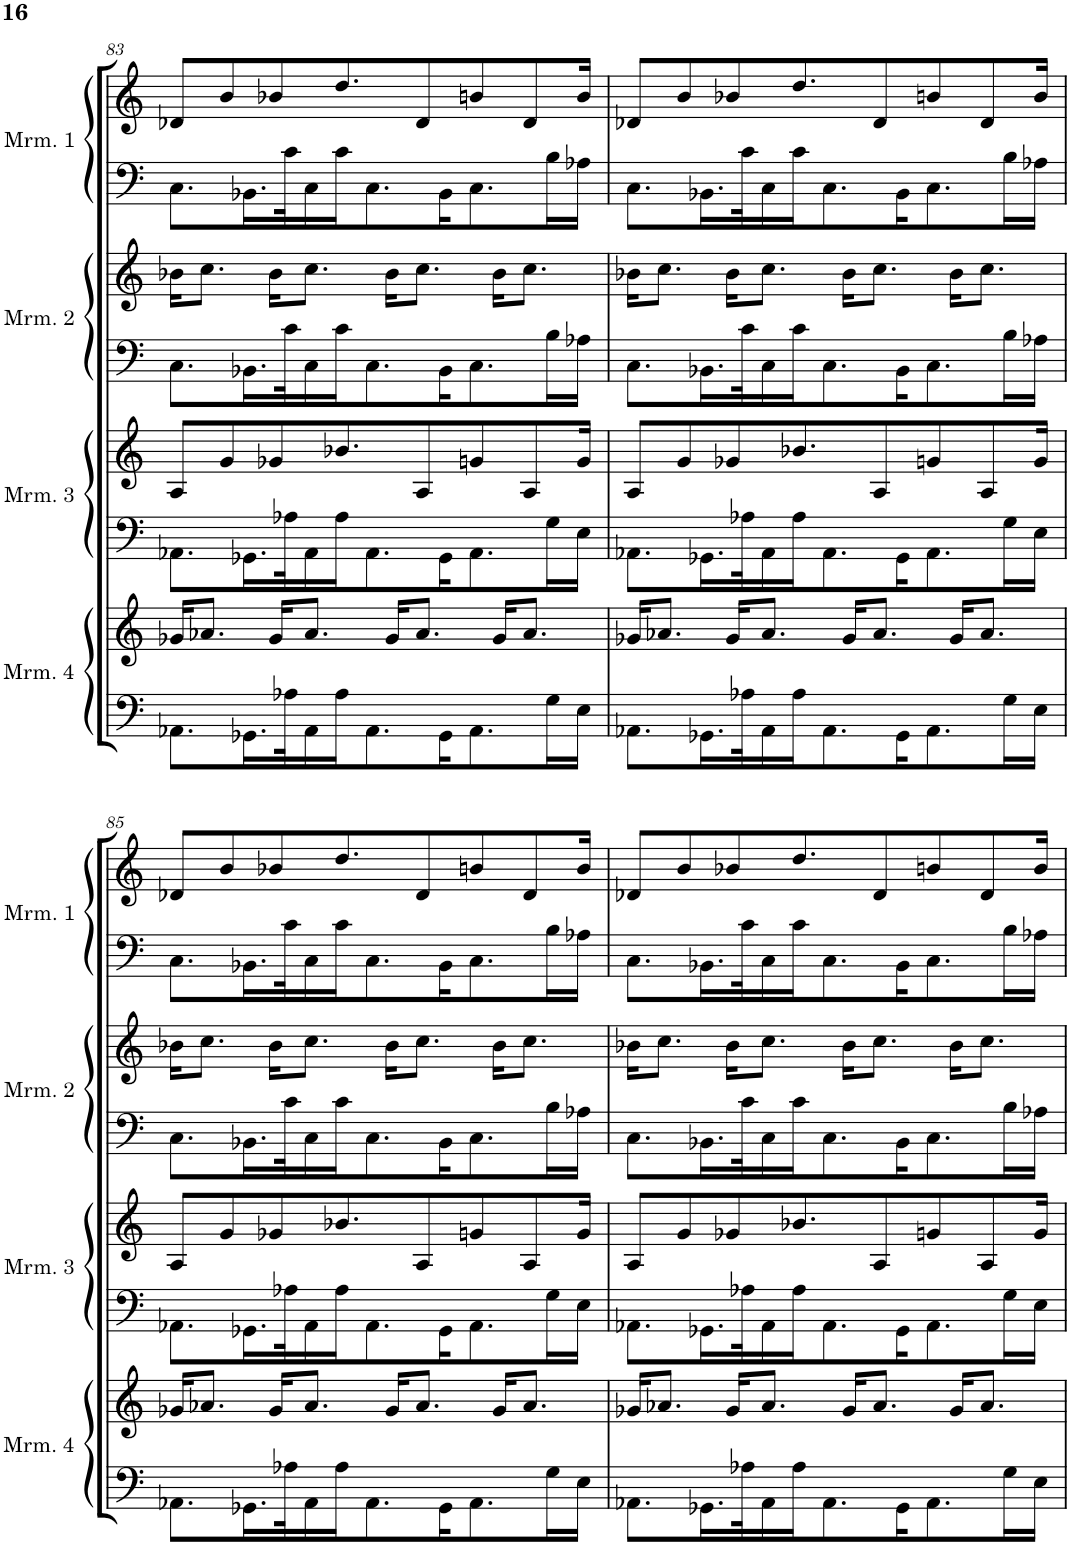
**kern	**kern	**kern	**kern	**kern	**kern	**kern	**kern
*part8	*part7	*part6	*part5	*part4	*part3	*part2	*part1
*staff8	*staff7	*staff6	*staff5	*staff4	*staff3	*staff2	*staff1
*I"Marimba 4	*I"Marimba 4	*I"Marimba 3	*I"Marimba 3	*I"Marimba 2	*I"Marimba 2	*I"Marimba 1	*I"Marimba 1
*I'Mrm. 4	*I'Mrm. 4	*I'Mrm. 3	*I'Mrm. 3	*I'Mrm. 2	*I'Mrm. 2	*I'Mrm. 1	*I'Mrm. 1
!!LO:PB:g=z
*clefF4	*clefG2	*clefF4	*clefG2	*clefF4	*clefG2	*clefF4	*clefG2
*k[]	*k[]	*k[]	*k[]	*k[]	*k[]	*k[]	*k[]
*M4/4	*M4/4	*M4/4	*M4/4	*M4/4	*M4/4	*M4/4	*M4/4
=83	=83	=83	=83	=83	=83	=83	=83
8.AA-X\L	16g-X/KL	8.AA-X\L	8A/L	8.C\L	16b-X\KL	8.C\L	8d-X/L
.	8.a-X/J	.	.	.	8.cc\J	.	.
.	.	.	8g/	.	.	.	8b/
16.GG-X\L	.	16.GG-X\L	.	16.BB-X\L	.	16.BB-X\L	.
.	16g-/KL	.	8g-X/	.	16b-\KL	.	8b-X/
32A-X\K	.	32A-X\K	.	32c\K	.	32c\K	.
16AA-\	8.a-/J	16AA-\	.	16C\	8.cc\J	16C\	.
16A-\J	.	16A-\J	8.b-X/	16c\J	.	16c\J	8.dd/
8.AA-\	.	8.AA-\	.	8.C\	.	8.C\	.
.	16g-/KL	.	.	.	16b-\KL	.	.
.	8.a-/J	.	8A/	.	8.cc\J	.	8d-/
16GG-\K	.	16GG-\K	.	16BB-\K	.	16BB-\K	.
8.AA-\	.	8.AA-\	8gn/	8.C\	.	8.C\	8bn/
.	16g-/KL	.	.	.	16b-\KL	.	.
.	8.a-/J	.	8A/	.	8.cc\J	.	8d-/
16G\L	.	16G\L	.	16B\L	.	16B\L	.
16E\JJ	.	16E\JJ	16g/Jk	16A-X\JJ	.	16A-X\JJ	16b/Jk
=84	=84	=84	=84	=84	=84	=84	=84
8.AA-X\L	16g-X/KL	8.AA-X\L	8A/L	8.C\L	16b-X\KL	8.C\L	8d-X/L
.	8.a-X/J	.	.	.	8.cc\J	.	.
.	.	.	8g/	.	.	.	8b/
16.GG-X\L	.	16.GG-X\L	.	16.BB-X\L	.	16.BB-X\L	.
.	16g-/KL	.	8g-X/	.	16b-\KL	.	8b-X/
32A-X\K	.	32A-X\K	.	32c\K	.	32c\K	.
16AA-\	8.a-/J	16AA-\	.	16C\	8.cc\J	16C\	.
16A-\J	.	16A-\J	8.b-X/	16c\J	.	16c\J	8.dd/
8.AA-\	.	8.AA-\	.	8.C\	.	8.C\	.
.	16g-/KL	.	.	.	16b-\KL	.	.
.	8.a-/J	.	8A/	.	8.cc\J	.	8d-/
16GG-\K	.	16GG-\K	.	16BB-\K	.	16BB-\K	.
8.AA-\	.	8.AA-\	8gn/	8.C\	.	8.C\	8bn/
.	16g-/KL	.	.	.	16b-\KL	.	.
.	8.a-/J	.	8A/	.	8.cc\J	.	8d-/
16G\L	.	16G\L	.	16B\L	.	16B\L	.
16E\JJ	.	16E\JJ	16g/Jk	16A-X\JJ	.	16A-X\JJ	16b/Jk
!!LO:LB:g=z
=85	=85	=85	=85	=85	=85	=85	=85
8.AA-X\L	16g-X/KL	8.AA-X\L	8A/L	8.C\L	16b-X\KL	8.C\L	8d-X/L
.	8.a-X/J	.	.	.	8.cc\J	.	.
.	.	.	8g/	.	.	.	8b/
16.GG-X\L	.	16.GG-X\L	.	16.BB-X\L	.	16.BB-X\L	.
.	16g-/KL	.	8g-X/	.	16b-\KL	.	8b-X/
32A-X\K	.	32A-X\K	.	32c\K	.	32c\K	.
16AA-\	8.a-/J	16AA-\	.	16C\	8.cc\J	16C\	.
16A-\J	.	16A-\J	8.b-X/	16c\J	.	16c\J	8.dd/
8.AA-\	.	8.AA-\	.	8.C\	.	8.C\	.
.	16g-/KL	.	.	.	16b-\KL	.	.
.	8.a-/J	.	8A/	.	8.cc\J	.	8d-/
16GG-\K	.	16GG-\K	.	16BB-\K	.	16BB-\K	.
8.AA-\	.	8.AA-\	8gn/	8.C\	.	8.C\	8bn/
.	16g-/KL	.	.	.	16b-\KL	.	.
.	8.a-/J	.	8A/	.	8.cc\J	.	8d-/
16G\L	.	16G\L	.	16B\L	.	16B\L	.
16E\JJ	.	16E\JJ	16g/Jk	16A-X\JJ	.	16A-X\JJ	16b/Jk
=86	=86	=86	=86	=86	=86	=86	=86
8.AA-X\L	16g-X/KL	8.AA-X\L	8A/L	8.C\L	16b-X\KL	8.C\L	8d-X/L
.	8.a-X/J	.	.	.	8.cc\J	.	.
.	.	.	8g/	.	.	.	8b/
16.GG-X\L	.	16.GG-X\L	.	16.BB-X\L	.	16.BB-X\L	.
.	16g-/KL	.	8g-X/	.	16b-\KL	.	8b-X/
32A-X\K	.	32A-X\K	.	32c\K	.	32c\K	.
16AA-\	8.a-/J	16AA-\	.	16C\	8.cc\J	16C\	.
16A-\J	.	16A-\J	8.b-X/	16c\J	.	16c\J	8.dd/
8.AA-\	.	8.AA-\	.	8.C\	.	8.C\	.
.	16g-/KL	.	.	.	16b-\KL	.	.
.	8.a-/J	.	8A/	.	8.cc\J	.	8d-/
16GG-\K	.	16GG-\K	.	16BB-\K	.	16BB-\K	.
8.AA-\	.	8.AA-\	8gn/	8.C\	.	8.C\	8bn/
.	16g-/KL	.	.	.	16b-\KL	.	.
.	8.a-/J	.	8A/	.	8.cc\J	.	8d-/
16G\L	.	16G\L	.	16B\L	.	16B\L	.
16E\JJ	.	16E\JJ	16g/Jk	16A-X\JJ	.	16A-X\JJ	16b/Jk
=	=	=	=	=	=	=	=
*-	*-	*-	*-	*-	*-	*-	*-
